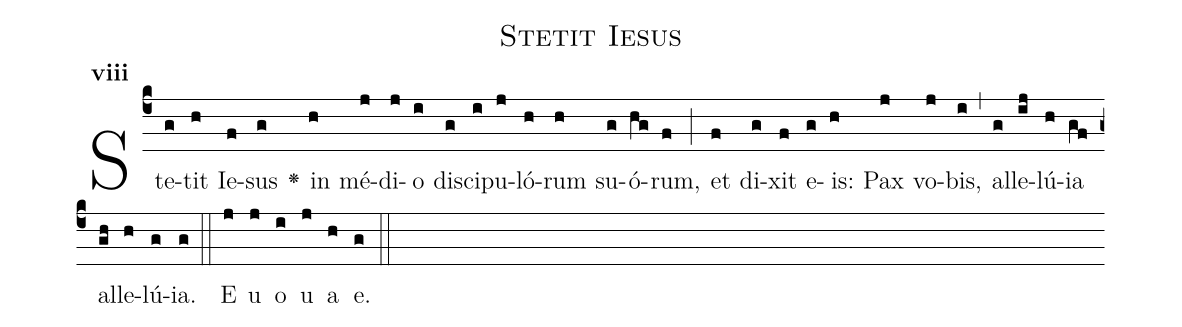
name:Stetit Iesus;
office-part:Antiphona;
mode:8;
%%
initial-style: 1;
name: Stetit Iesus
book: Antiphonae & Responsoria/Tomus II, p. 153;
occasion: Octava Paschae Feria V;
office-part: Laudes Ant E;
user-notes: ;
commentary: ;
annotation: 8g;
centering-scheme: english;
fontsize: 12;
font: OFLSortsMillGoudy;
height: 11;
width: 4.5;
%%
(c4)Ste(g)tit(h) Ie(f)sus(g) <v>\greheightstar</v>() in(h) mé(j)di(j)o(i) di(g)sci(i)pu(j)ló(h)rum(h) su(g)ó(hg)rum,(f) (;) et(f) di(g)xit(f) e(g)is:(h) Pax(j) vo(j)bis,(i) (,) al(g)le(ij)lú(h)ia(gf) al(gh)le(h)lú(g)ia.(g) (::)
E(j) u(j) o(i) u(j) a(h) e.(g) (::)
